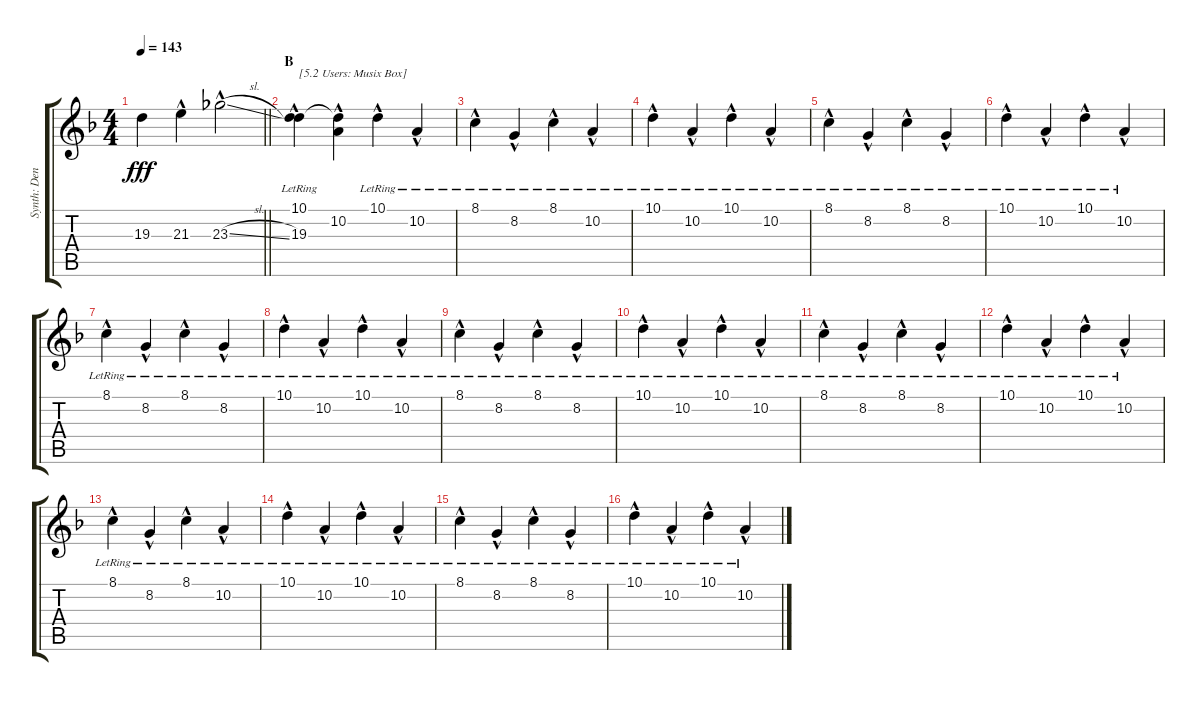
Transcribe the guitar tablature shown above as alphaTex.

\track ("Synth: Denis" "Synth: Den") {instrument synthstrings1}
\staff {score tabs}
\tuning (E4 B3 G3 D3 A2 E2) {hide}
\ts (4 4)
\tempo 143
\clef g2
\barLineRight lightlight
\ks f
19.3{t}.4{dy fff} 21.3{hac}.4 23.3{sl hac}.2 |
\section ("" "B")
(10.1{hac lr} 19.3{hac lr}).4{txt "[5.2 Users: Musix Box]" instrument musicbox} (10.2{hac} 19.3{t}).4 10.1{hac lr}.4 10.2{hac lr}.4 |
8.1{hac lr}.4 8.2{hac lr}.4 8.1{hac lr}.4 10.2{hac lr}.4 |
10.1{hac lr}.4 10.2{hac lr}.4 10.1{hac lr}.4 10.2{hac lr}.4 |
8.1{hac lr}.4 8.2{hac lr}.4 8.1{hac lr}.4 8.2{hac lr}.4 |
10.1{hac lr}.4 10.2{hac lr}.4 10.1{hac lr}.4 10.2{hac lr}.4 |
8.1{hac lr}.4 8.2{hac lr}.4 8.1{hac lr}.4 8.2{hac lr}.4 |
10.1{hac lr}.4 10.2{hac lr}.4 10.1{hac lr}.4 10.2{hac lr}.4 |
8.1{hac lr}.4 8.2{hac lr}.4 8.1{hac lr}.4 8.2{hac lr}.4 |
10.1{hac lr}.4 10.2{hac lr}.4 10.1{hac lr}.4 10.2{hac lr}.4 |
8.1{hac lr}.4 8.2{hac lr}.4 8.1{hac lr}.4 8.2{hac lr}.4 |
10.1{hac lr}.4 10.2{hac lr}.4 10.1{hac lr}.4 10.2{hac lr}.4 |
8.1{hac lr}.4 8.2{hac lr}.4 8.1{hac lr}.4 10.2{hac lr}.4 |
10.1{hac lr}.4 10.2{hac lr}.4 10.1{hac lr}.4 10.2{hac lr}.4 |
8.1{hac lr}.4 8.2{hac lr}.4 8.1{hac lr}.4 8.2{hac lr}.4 |
10.1{hac lr}.4 10.2{hac lr}.4 10.1{hac lr}.4 10.2{hac lr}.4
